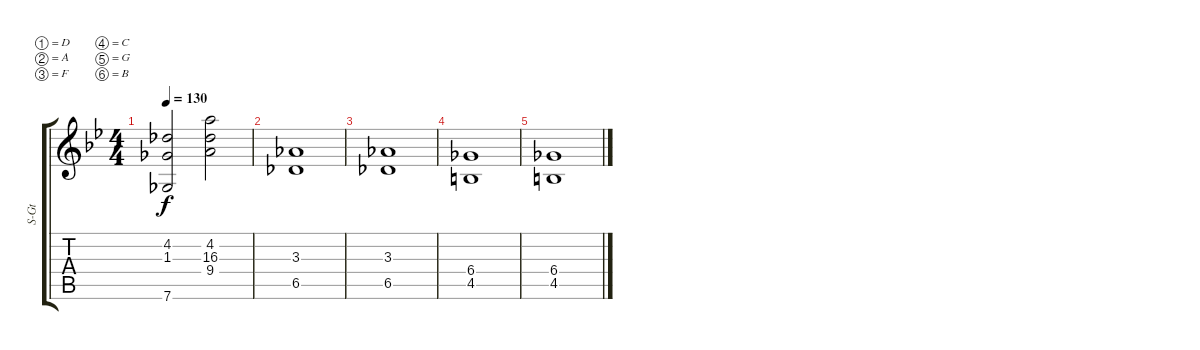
\bracketExtendMode groupsimilarinstruments
\otherSystemsTrackNameOrientation horizontal
\track ("Synthesizer" "S-Gt") {instrument pad8sweep}
\staff {score tabs}
\tuning (D4 A3 F3 C3 G2 B1)
\displaytranspose 12
\ts (4 4)
\tempo 130
\clef g2
\ks bb
(1.3{acc b} 7.6{acc b} 4.2{acc b}).2{dy f beam Up} (9.4{acc forcenatural} 16.3{acc forcenatural} 4.2{acc b}).2{beam Down} |
(6.5{acc b} 3.3{acc b}).1{beam Up} |
(6.5{acc b} 3.3{acc b}).1{beam Up} |
(4.5{acc forcenatural} 6.4{acc b}).1{beam Up} |
(4.5{acc forcenatural} 6.4{acc b}).1{beam Up}
